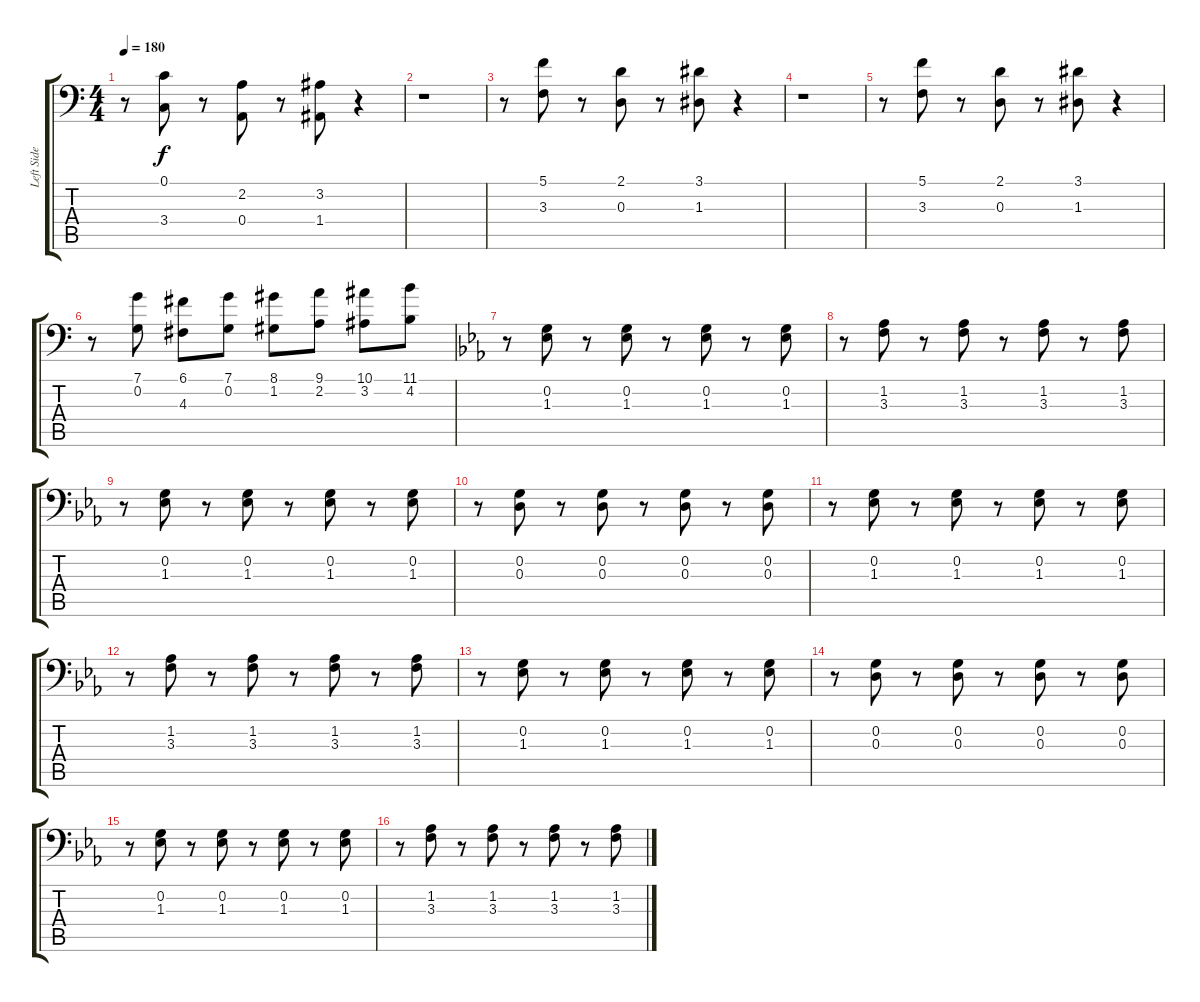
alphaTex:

\track ("Left Side (R. H. Piano)" "Left Side ") {instrument acousticguitarsteel}
\staff {score tabs}
\tuning (C3 G2 D2 A1 E1 B0) {hide}
\ts (4 4)
\tempo 180
\clef f4
\ks c
r.8{dy f} (0.1 3.4).8 r.8 (2.2 0.4).8 r.8 (3.2 1.4).8 r.4 |
r.1 |
r.8 (5.1 3.3).8 r.8 (2.1 0.3).8 r.8 (3.1 1.3).8 r.4 |
r.1 |
r.8 (5.1 3.3).8 r.8 (2.1 0.3).8 r.8 (3.1 1.3).8 r.4 |
r.8 (7.1 0.2).8 (6.1 4.3).8 (7.1 0.2).8 (8.1 1.2).8 (9.1 2.2).8 (10.1 3.2).8 (11.1 4.2).8 |
\ks eb
r.8 (0.2 1.3).8 r.8 (0.2 1.3).8 r.8 (0.2 1.3).8 r.8 (0.2 1.3).8 |
r.8 (1.2 3.3).8 r.8 (1.2 3.3).8 r.8 (1.2 3.3).8 r.8 (1.2 3.3).8 |
r.8 (0.2 1.3).8 r.8 (0.2 1.3).8 r.8 (0.2 1.3).8 r.8 (0.2 1.3).8 |
r.8 (0.2 0.3).8 r.8 (0.2 0.3).8 r.8 (0.2 0.3).8 r.8 (0.2 0.3).8 |
r.8 (0.2 1.3).8 r.8 (0.2 1.3).8 r.8 (0.2 1.3).8 r.8 (0.2 1.3).8 |
r.8 (1.2 3.3).8 r.8 (1.2 3.3).8 r.8 (1.2 3.3).8 r.8 (1.2 3.3).8 |
r.8 (0.2 1.3).8 r.8 (0.2 1.3).8 r.8 (0.2 1.3).8 r.8 (0.2 1.3).8 |
r.8 (0.2 0.3).8 r.8 (0.2 0.3).8 r.8 (0.2 0.3).8 r.8 (0.2 0.3).8 |
r.8 (0.2 1.3).8 r.8 (0.2 1.3).8 r.8 (0.2 1.3).8 r.8 (0.2 1.3).8 |
r.8 (1.2 3.3).8 r.8 (1.2 3.3).8 r.8 (1.2 3.3).8 r.8 (1.2 3.3).8
